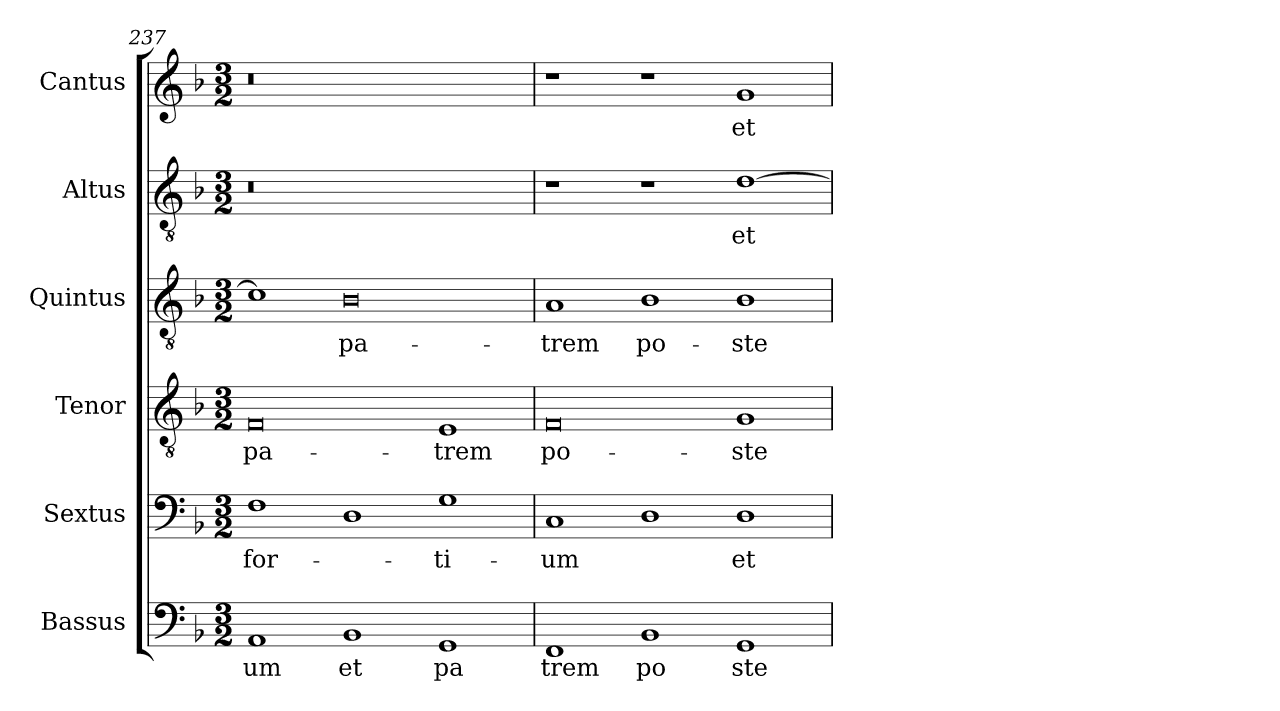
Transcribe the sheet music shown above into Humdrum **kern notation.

**kern	**text	**kern	**text	**kern	**text	**kern	**text	**kern	**text	**kern	**text
*part6	*part6	*part5	*part5	*part4	*part4	*part3	*part3	*part2	*part2	*part1	*part1
*staff6	*staff6	*staff5	*staff5	*staff4	*staff4	*staff3	*staff3	*staff2	*staff2	*staff1	*staff1
*I"Bassus	*	*I"Sextus	*	*I"Tenor	*	*I"Quintus	*	*I"Altus	*	*I"Cantus	*
*clefF4	*	*clefF4	*	*clefGv2	*	*clefGv2	*	*clefGv2	*	*clefG2	*
*k[b-]	*	*k[b-]	*	*k[b-]	*	*k[b-]	*	*k[b-]	*	*k[b-]	*
*F:	*	*F:	*	*F:	*	*F:	*	*F:	*	*F:	*
*M3/2	*	*M3/2	*	*M3/2	*	*M3/2	*	*M3/2	*	*M3/2	*
=237	=237	=237	=237	=237	=237	=237	=237	=237	=237	=237	=237
!	!LO:LY:b:cj	!	!LO:LY:b:cj	!	!LO:LY:b:cj	!	!	!	!	!	!
1AA	um	1F	for-	0F	pa-	1c]	.	0.r	.	0.r	.
!	!LO:LY:b:cj	!	!	!	!	!	!LO:LY:b:cj	!	!	!	!
1BB-	et	1D	.	.	.	0B-	pa-	.	.	.	.
!	!LO:LY:b:cj	!	!LO:LY:b:cj	!	!LO:LY:b:cj	!	!	!	!	!	!
1GG	pa	1G	-ti-	1E	-trem	.	.	.	.	.	.
=238	=238	=238	=238	=238	=238	=238	=238	=238	=238	=238	=238
!	!LO:LY:b:cj	!	!LO:LY:b:cj	!	!LO:LY:b:cj	!	!LO:LY:b:cj	!	!	!	!
1FF	trem	1C	-um	0F	po-	1A	-trem	1r	.	1r	.
!	!LO:LY:b:cj	!	!	!	!	!	!LO:LY:b:cj	!	!	!	!
1BB-	po	1D	.	.	.	1B-	po-	1r	.	1r	.
!	!LO:LY:b:cj	!	!LO:LY:b:cj	!	!LO:LY:b:cj	!	!LO:LY:b:cj	!	!LO:LY:b:cj	!	!LO:LY:b:cj
1GG	ste	1D	et	1G	-ste-	1B-	-ste-	[>1d	et	1g	et
=	=	=	=	=	=	=	=	=	=	=	=
*-	*-	*-	*-	*-	*-	*-	*-	*-	*-	*-	*-
